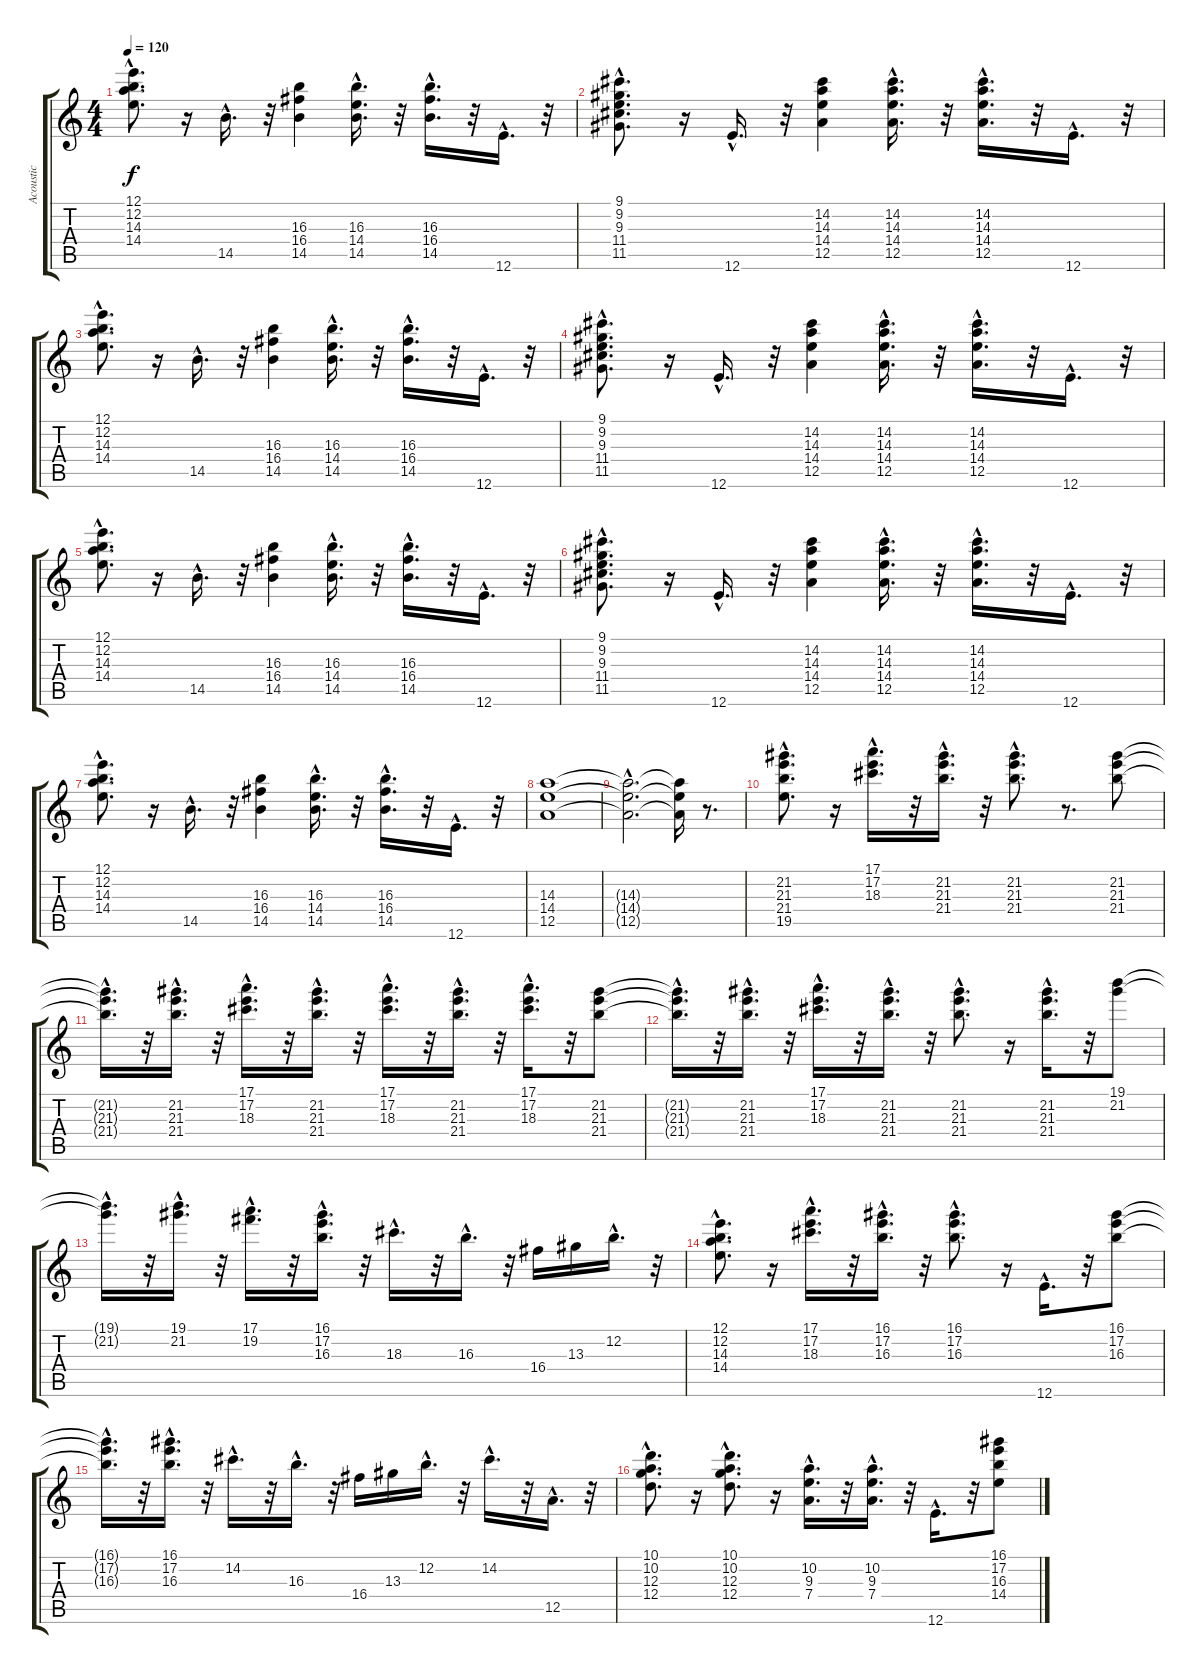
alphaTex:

\track ("Acoustic" "Acoustic") {instrument acousticguitarsteel}
\staff {score tabs}
\tuning (E4 B3 G3 D3 A2 E2) {hide}
\ts (4 4)
\tempo 120
\clef g2
\ks c
(12.1{hac} 12.2{hac} 14.3{hac} 14.4{hac}).8{d dy f} r.16 14.5{hac}.16{d} r.32 (16.3 16.4 14.5).4 (16.3{hac} 14.4{hac} 14.5{hac}).16{d} r.32 (16.3{hac} 16.4{hac} 14.5{hac}).16{d} r.32 12.6{hac}.16{d} r.32 |
(9.1{hac} 9.2{hac} 9.3{hac} 11.4{hac} 11.5{hac}).8{d} r.16 12.6{hac}.16{d} r.32 (14.2 14.3 14.4 12.5).4 (14.2{hac} 14.3{hac} 14.4{hac} 12.5{hac}).16{d} r.32 (14.2{hac} 14.3{hac} 14.4{hac} 12.5{hac}).16{d} r.32 12.6{hac}.16{d} r.32 |
(12.1{hac} 12.2{hac} 14.3{hac} 14.4{hac}).8{d} r.16 14.5{hac}.16{d} r.32 (16.3 16.4 14.5).4 (16.3{hac} 14.4{hac} 14.5{hac}).16{d} r.32 (16.3{hac} 16.4{hac} 14.5{hac}).16{d} r.32 12.6{hac}.16{d} r.32 |
(9.1{hac} 9.2{hac} 9.3{hac} 11.4{hac} 11.5{hac}).8{d} r.16 12.6{hac}.16{d} r.32 (14.2 14.3 14.4 12.5).4 (14.2{hac} 14.3{hac} 14.4{hac} 12.5{hac}).16{d} r.32 (14.2{hac} 14.3{hac} 14.4{hac} 12.5{hac}).16{d} r.32 12.6{hac}.16{d} r.32 |
(12.1{hac} 12.2{hac} 14.3{hac} 14.4{hac}).8{d} r.16 14.5{hac}.16{d} r.32 (16.3 16.4 14.5).4 (16.3{hac} 14.4{hac} 14.5{hac}).16{d} r.32 (16.3{hac} 16.4{hac} 14.5{hac}).16{d} r.32 12.6{hac}.16{d} r.32 |
(9.1{hac} 9.2{hac} 9.3{hac} 11.4{hac} 11.5{hac}).8{d} r.16 12.6{hac}.16{d} r.32 (14.2 14.3 14.4 12.5).4 (14.2{hac} 14.3{hac} 14.4{hac} 12.5{hac}).16{d} r.32 (14.2{hac} 14.3{hac} 14.4{hac} 12.5{hac}).16{d} r.32 12.6{hac}.16{d} r.32 |
(12.1{hac} 12.2{hac} 14.3{hac} 14.4{hac}).8{d} r.16 14.5{hac}.16{d} r.32 (16.3 16.4 14.5).4 (16.3{hac} 14.4{hac} 14.5{hac}).16{d} r.32 (16.3{hac} 16.4{hac} 14.5{hac}).16{d} r.32 12.6{hac}.16{d} r.32 |
(14.3 14.4 12.5).1 |
(14.3{hac t} 14.4{hac t} 12.5{hac t}).2{d} (14.3{t} 14.4{t} 12.5{t}).16 r.8{d} |
(21.2{hac} 21.3{hac} 21.4{hac} 19.5{hac}).8{d} r.16 (17.1{hac} 17.2{hac} 18.3{hac}).16{d} r.32 (21.2{hac} 21.3{hac} 21.4{hac}).16{d} r.32 (21.2{hac} 21.3{hac} 21.4{hac}).8{d} r.8{d} (21.2 21.3 21.4).8 |
(21.2{hac t} 21.3{hac t} 21.4{hac t}).16{d} r.32 (21.2{hac} 21.3{hac} 21.4{hac}).16{d} r.32 (17.1{hac} 17.2{hac} 18.3{hac}).16{d} r.32 (21.2{hac} 21.3{hac} 21.4{hac}).16{d} r.32 (17.1{hac} 17.2{hac} 18.3{hac}).16{d} r.32 (21.2{hac} 21.3{hac} 21.4{hac}).16{d} r.32 (17.1{hac} 17.2{hac} 18.3{hac}).16{d} r.32 (21.2 21.3 21.4).8 |
(21.2{hac t} 21.3{hac t} 21.4{hac t}).16{d} r.32 (21.2{hac} 21.3{hac} 21.4{hac}).16{d} r.32 (17.1{hac} 17.2{hac} 18.3{hac}).16{d} r.32 (21.2{hac} 21.3{hac} 21.4{hac}).16{d} r.32 (21.2{hac} 21.3{hac} 21.4{hac}).8{d} r.16 (21.2{hac} 21.3{hac} 21.4{hac}).16{d} r.32 (19.1 21.2).8 |
(19.1{hac t} 21.2{hac t}).16{d} r.32 (19.1{hac} 21.2{hac}).16{d} r.32 (17.1{hac} 19.2{hac}).16{d} r.32 (16.1{hac} 17.2{hac} 16.3{hac}).16{d} r.32 18.3{hac}.16{d} r.32 16.3{hac}.16{d} r.32 16.4.16 13.3.16 12.2{hac}.16{d} r.32 |
(12.1{hac} 12.2{hac} 14.3{hac} 14.4{hac}).8{d} r.16 (17.1{hac} 17.2{hac} 18.3{hac}).16{d} r.32 (16.1{hac} 17.2{hac} 16.3{hac}).16{d} r.32 (16.1{hac} 17.2{hac} 16.3{hac}).8{d} r.16 12.6{hac}.16{d} r.32 (16.1 17.2 16.3).8 |
(16.1{hac t} 17.2{hac t} 16.3{hac t}).16{d} r.32 (16.1{hac} 17.2{hac} 16.3{hac}).16{d} r.32 14.2{hac}.16{d} r.32 16.3{hac}.16{d} r.32 16.4.16 13.3.16 12.2{hac}.16{d} r.32 14.2{hac}.16{d} r.32 12.5{hac}.16{d} r.32 |
(10.1{hac} 10.2{hac} 12.3{hac} 12.4{hac}).8{d} r.16 (10.1{hac} 10.2{hac} 12.3{hac} 12.4{hac}).8{d} r.16 (10.2{hac} 9.3{hac} 7.4{hac}).16{d} r.32 (10.2{hac} 9.3{hac} 7.4{hac}).16{d} r.32 12.6{hac}.16{d} r.32 (16.1 17.2 16.3 14.4).8
